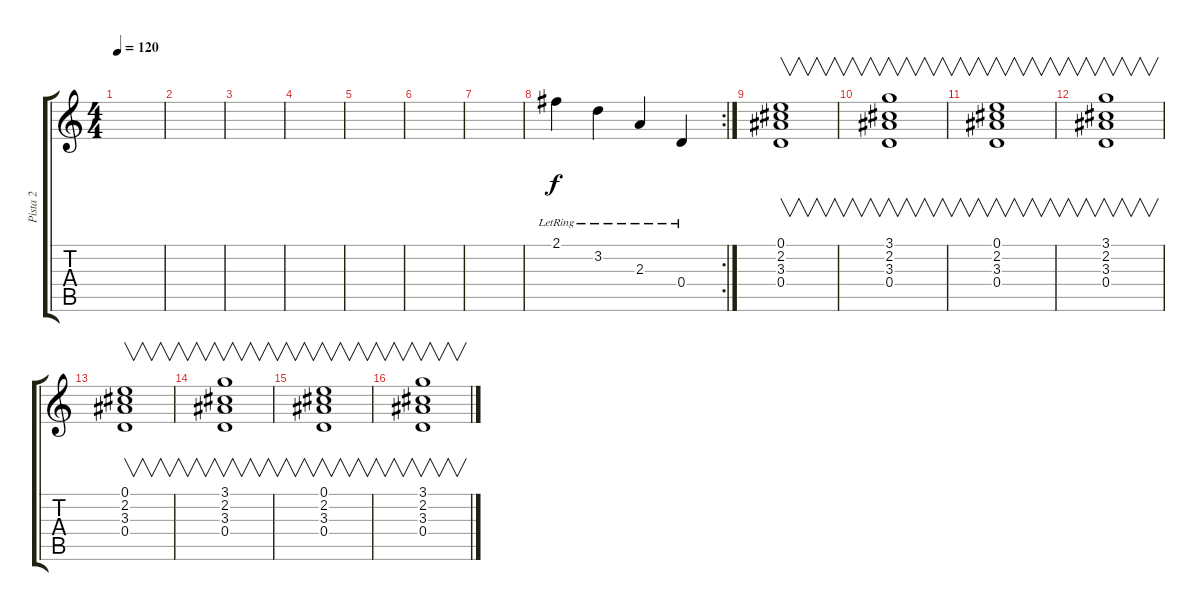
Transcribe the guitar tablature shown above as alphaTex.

\track ("Pista 2" "Pista 2") {instrument fretlessbass}
\staff {score tabs}
\tuning (E4 B3 G3 D3 A2 E2) {hide}
\ts (4 4)
\tempo 120
\clef g2
\ks c
|
|
|
|
|
|
|
\rc 2
2.1{lr}.4 3.2{lr}.4 2.3{lr}.4 0.4{lr}.4 |
(0.1 2.2 3.3 0.4).1{v} |
(3.1 2.2 3.3 0.4).1{v} |
(0.1 2.2 3.3 0.4).1{v} |
(3.1 2.2 3.3 0.4).1{v} |
(0.1 2.2 3.3 0.4).1{v} |
(3.1 2.2 3.3 0.4).1{v} |
(0.1 2.2 3.3 0.4).1{v} |
(3.1 2.2 3.3 0.4).1{v}
